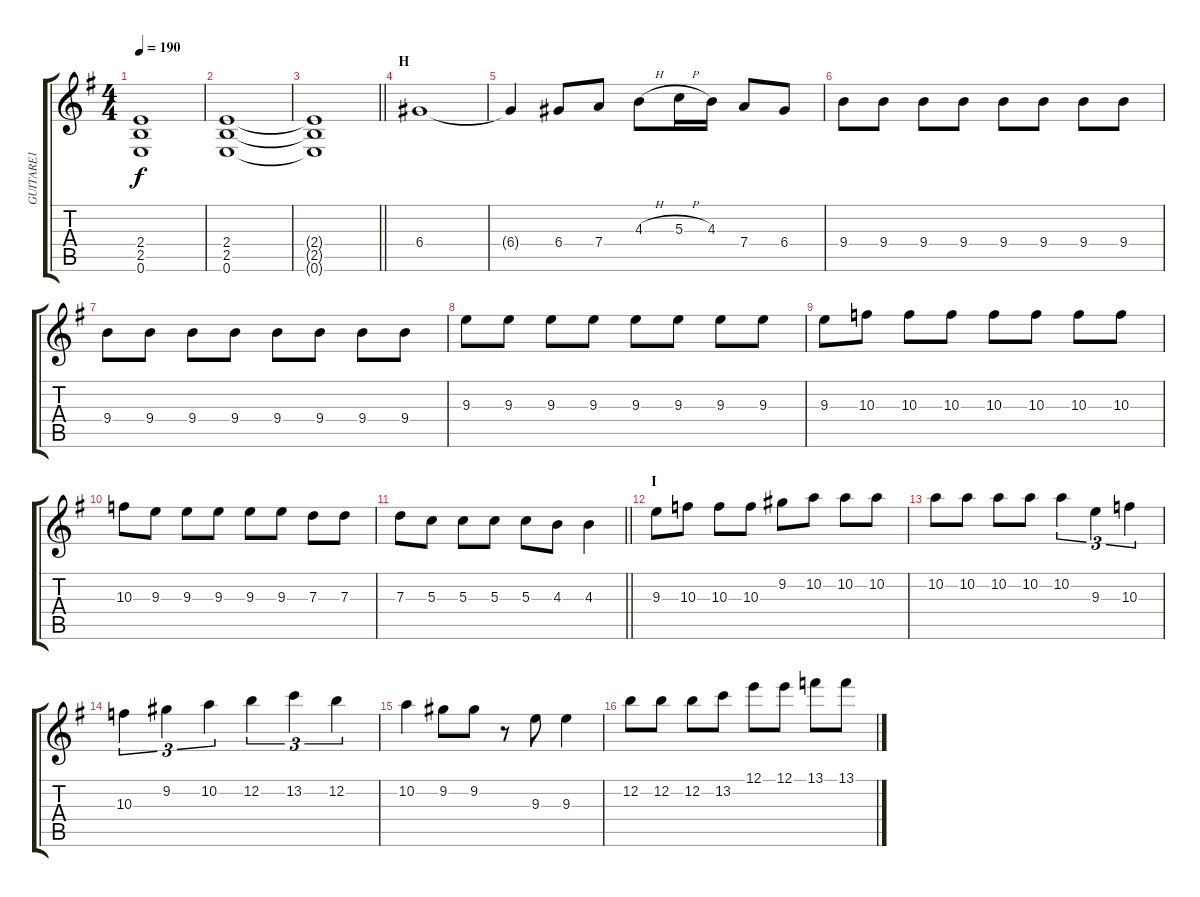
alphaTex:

\track ("GUITARE1" "GUITARE1") {instrument distortionguitar}
\staff {score tabs}
\tuning (E4 B3 G3 D3 A2 E2) {hide}
\ts (4 4)
\tempo 190
\clef g2
\ks g
(2.4{t} 2.5{t} 0.6{t}).1{dy f} |
(2.4 2.5 0.6).1 |
\barLineRight lightlight
(2.4{t} 2.5{t} 0.6{t}).1 |
\section ("" "H")
6.4.1 |
6.4{t}.4 6.4.8 7.4.8 4.3{h}.8 5.3{h}.16 4.3.16 7.4.8 6.4.8 |
9.4.8 9.4.8 9.4.8 9.4.8 9.4.8 9.4.8 9.4.8 9.4.8 |
9.4.8 9.4.8 9.4.8 9.4.8 9.4.8 9.4.8 9.4.8 9.4.8 |
9.3.8 9.3.8 9.3.8 9.3.8 9.3.8 9.3.8 9.3.8 9.3.8 |
9.3.8 10.3.8 10.3.8 10.3.8 10.3.8 10.3.8 10.3.8 10.3.8 |
10.3.8 9.3.8 9.3.8 9.3.8 9.3.8 9.3.8 7.3.8 7.3.8 |
\barLineRight lightlight
7.3.8 5.3.8 5.3.8 5.3.8 5.3.8 4.3.8 4.3.4 |
\section ("" "I")
9.3.8 10.3.8 10.3.8 10.3.8 9.2.8 10.2.8 10.2.8 10.2.8 |
10.2.8 10.2.8 10.2.8 10.2.8 10.2.4{tu (3 2)} 9.3.4{tu (3 2)} 10.3.4{tu (3 2)} |
10.3.4{tu (3 2)} 9.2.4{tu (3 2)} 10.2.4{tu (3 2)} 12.2.4{tu (3 2)} 13.2.4{tu (3 2)} 12.2.4{tu (3 2)} |
10.2.4 9.2.8 9.2.8 r.8 9.3.8 9.3.4 |
12.2.8 12.2.8 12.2.8 13.2.8 12.1.8 12.1.8 13.1.8 13.1.8
